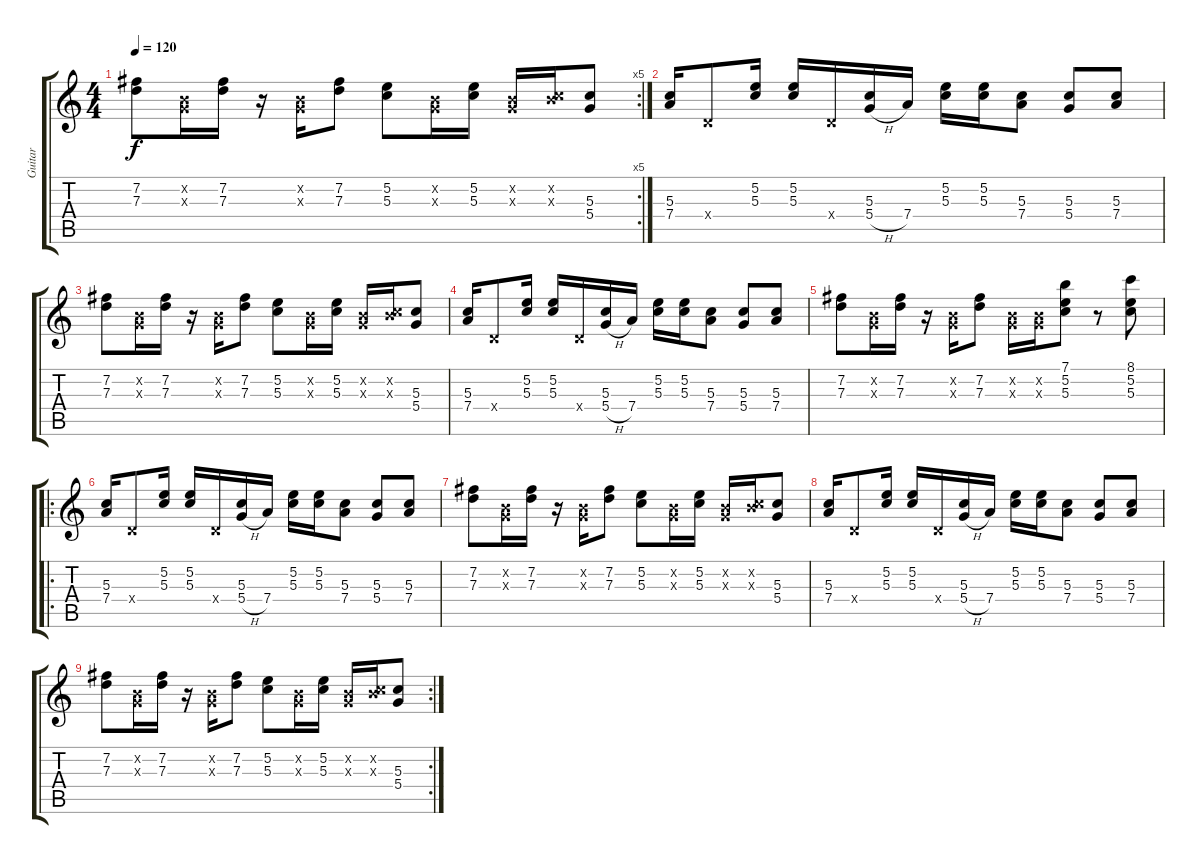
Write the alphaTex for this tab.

\track ("Guitar" "Guitar") {instrument electricguitarclean}
\staff {score tabs}
\tuning (E4 B3 G3 D3 A2 E2) {hide}
\rc 5
\ts (4 4)
\tempo 120
\clef g2
\ks c
(7.2 7.3).8{dy f} (0.2{x} 0.3{x}).16 (7.2 7.3).16 r.16 (0.2{x} 0.3{x}).16 (7.2 7.3).8 (5.2 5.3).8 (0.2{x} 0.3{x}).16 (5.2 5.3).16 (0.2{x} 0.3{x}).16 (0.2{x} 5.3{x}).16 (5.3 5.4).8 |
(5.3 7.4).16 0.4{x}.8 (5.2 5.3).16 (5.2 5.3).16 0.4{x}.16 (5.3 5.4{h}).16 7.4.16 (5.2 5.3).16 (5.2 5.3).16 (5.3 7.4).8 (5.3 5.4).8 (5.3 7.4).8 |
(7.2 7.3).8 (0.2{x} 0.3{x}).16 (7.2 7.3).16 r.16 (0.2{x} 0.3{x}).16 (7.2 7.3).8 (5.2 5.3).8 (0.2{x} 0.3{x}).16 (5.2 5.3).16 (0.2{x} 0.3{x}).16 (0.2{x} 5.3{x}).16 (5.3 5.4).8 |
(5.3 7.4).16 0.4{x}.8 (5.2 5.3).16 (5.2 5.3).16 0.4{x}.16 (5.3 5.4{h}).16 7.4.16 (5.2 5.3).16 (5.2 5.3).16 (5.3 7.4).8 (5.3 5.4).8 (5.3 7.4).8 |
(7.2 7.3).8 (0.2{x} 0.3{x}).16 (7.2 7.3).16 r.16 (0.2{x} 0.3{x}).16 (7.2 7.3).8 (0.2{x} 0.3{x}).16 (0.2{x} 0.3{x}).16 (7.1 5.2 5.3).8 r.8 (8.1 5.2 5.3).8 |
\ro
(5.3 7.4).16 0.4{x}.8 (5.2 5.3).16 (5.2 5.3).16 0.4{x}.16 (5.3 5.4{h}).16 7.4.16 (5.2 5.3).16 (5.2 5.3).16 (5.3 7.4).8 (5.3 5.4).8 (5.3 7.4).8 |
(7.2 7.3).8 (0.2{x} 0.3{x}).16 (7.2 7.3).16 r.16 (0.2{x} 0.3{x}).16 (7.2 7.3).8 (5.2 5.3).8 (0.2{x} 0.3{x}).16 (5.2 5.3).16 (0.2{x} 0.3{x}).16 (0.2{x} 5.3{x}).16 (5.3 5.4).8 |
(5.3 7.4).16 0.4{x}.8 (5.2 5.3).16 (5.2 5.3).16 0.4{x}.16 (5.3 5.4{h}).16 7.4.16 (5.2 5.3).16 (5.2 5.3).16 (5.3 7.4).8 (5.3 5.4).8 (5.3 7.4).8 |
\rc 2
(7.2 7.3).8 (0.2{x} 0.3{x}).16 (7.2 7.3).16 r.16 (0.2{x} 0.3{x}).16 (7.2 7.3).8 (5.2 5.3).8 (0.2{x} 0.3{x}).16 (5.2 5.3).16 (0.2{x} 0.3{x}).16 (0.2{x} 5.3{x}).16 (5.3 5.4).8
